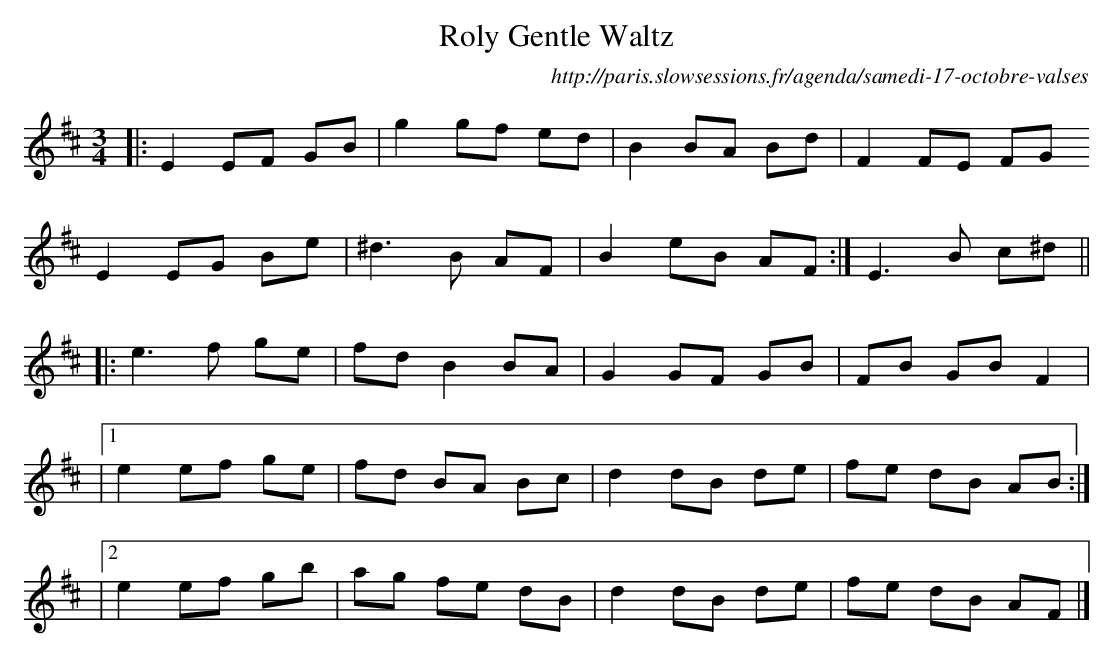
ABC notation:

X:1
T: Roly Gentle Waltz
O:http://paris.slowsessions.fr/agenda/samedi-17-octobre-valses
M: 3/4
L: 1/8
K: Edor
|:E2 EF GB|g2 gf ed|B2 BA Bd|F2 FE FG
E2 EG Be|^d3 B AF|B2 eB AF:|] E3 B c^d||
|:e3 f ge| fd B2 BA|G2 GF GB|FB GB F2|
|1 e2 ef ge|fd BA Bc|d2 dB de|fe dB AB:|
|2 e2 ef gb|ag fe dB|d2 dB de|fe dB AF|]
